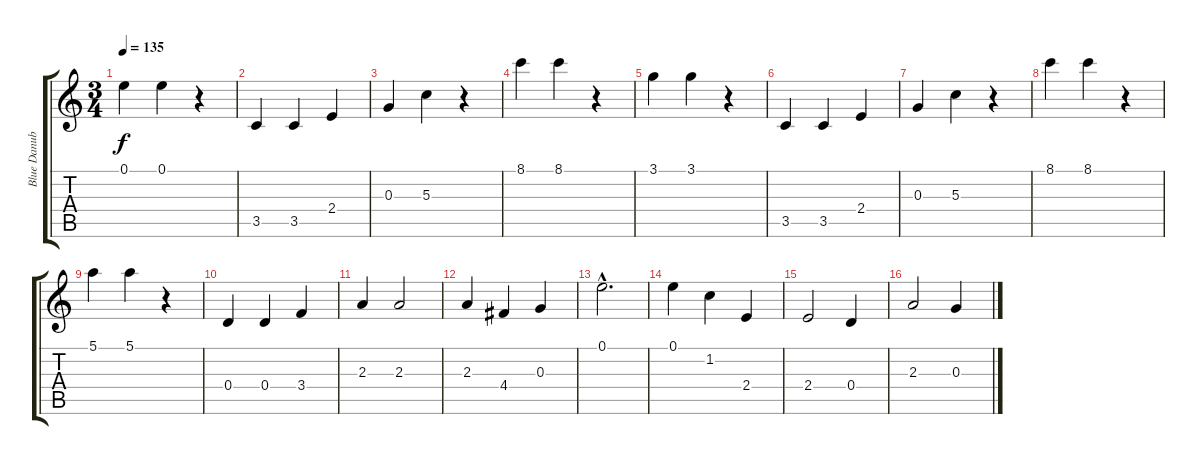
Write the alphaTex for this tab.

\track ("Blue Danube" "Blue Danub") {instrument acousticguitarnylon}
\staff {score tabs}
\tuning (E4 B3 G3 D3 A2 E2) {hide}
\ts (3 4)
\tempo 135
\clef g2
\ks c
0.1.4{dy f} 0.1.4 r.4 |
3.5.4 3.5.4 2.4.4 |
0.3.4 5.3.4 r.4 |
8.1.4 8.1.4 r.4 |
3.1.4 3.1.4 r.4 |
3.5.4 3.5.4 2.4.4 |
0.3.4 5.3.4 r.4 |
8.1.4 8.1.4 r.4 |
5.1.4 5.1.4 r.4 |
0.4.4 0.4.4 3.4.4 |
2.3.4 2.3.2 |
2.3.4 4.4.4 0.3.4 |
0.1{hac}.2{d} |
0.1.4 1.2.4 2.4.4 |
2.4.2 0.4.4 |
2.3.2 0.3.4
